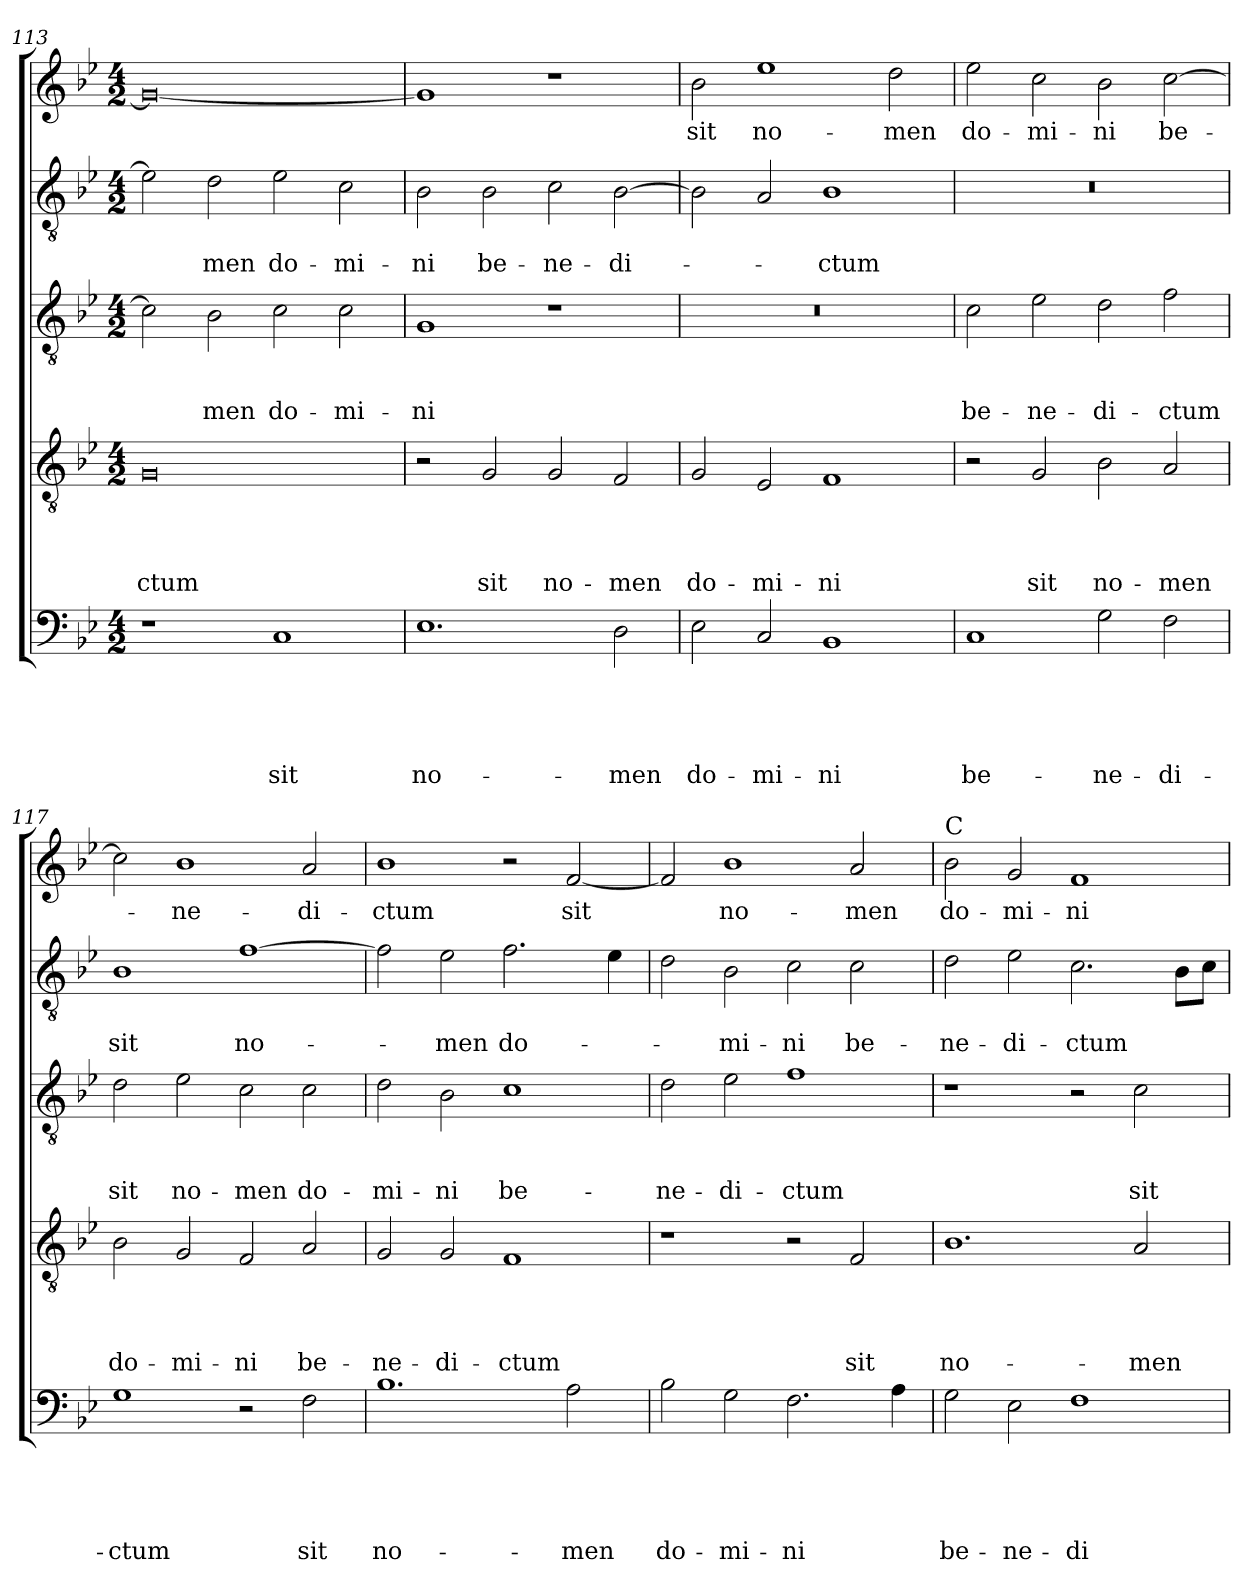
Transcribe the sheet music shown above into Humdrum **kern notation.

**kern	**text	**text	**text	**text	**text	**kern	**text	**text	**text	**text	**kern	**text	**text	**text	**kern	**text	**text	**kern	**text
*part5	*part5	*part5	*part5	*part5	*part5	*part4	*part4	*part4	*part4	*part4	*part3	*part3	*part3	*part3	*part2	*part2	*part2	*part1	*part1
*staff5	*staff5	*staff5	*staff5	*staff5	*staff5	*staff4	*staff4	*staff4	*staff4	*staff4	*staff3	*staff3	*staff3	*staff3	*staff2	*staff2	*staff2	*staff1	*staff1
*clefF4	*	*	*	*	*	*clefGv2	*	*	*	*	*clefGv2	*	*	*	*clefGv2	*	*	*clefG2	*
*k[b-e-]	*	*	*	*	*	*k[b-e-]	*	*	*	*	*k[b-e-]	*	*	*	*k[b-e-]	*	*	*k[b-e-]	*
*g:	*	*	*	*	*	*g:	*	*	*	*	*g:	*	*	*	*g:	*	*	*g:	*
*M4/2	*	*	*	*	*	*M4/2	*	*	*	*	*M4/2	*	*	*	*M4/2	*	*	*M4/2	*
=113	=113	=113	=113	=113	=113	=113	=113	=113	=113	=113	=113	=113	=113	=113	=113	=113	=113	=113	=113
!	!	!	!	!	!	!	!	!	!	!LO:LY:b	!	!	!	!	!	!	!	!	!
1r	.	.	.	.	.	0G	.	.	.	-ctum	2c\]	.	.	.	2e-\]	.	.	0g_	.
!	!	!	!	!	!	!	!	!	!	!	!	!	!	!LO:LY:b	!	!	!LO:LY:b	!	!
.	.	.	.	.	.	.	.	.	.	.	2B-\	.	.	-men	2d\	.	-men	.	.
!	!	!	!	!	!LO:LY:b	!	!	!	!	!	!	!	!	!LO:LY:b	!	!	!LO:LY:b	!	!
1C	.	.	.	.	sit	.	.	.	.	.	2c\	.	.	do-	2e-\	.	do-	.	.
!	!	!	!	!	!	!	!	!	!	!	!	!	!	!LO:LY:b	!	!	!LO:LY:b	!	!
.	.	.	.	.	.	.	.	.	.	.	2c\	.	.	-mi-	2c\	.	-mi-	.	.
=114	=114	=114	=114	=114	=114	=114	=114	=114	=114	=114	=114	=114	=114	=114	=114	=114	=114	=114	=114
!	!	!	!	!	!LO:LY:b	!	!	!	!	!	!	!	!	!LO:LY:b	!	!	!LO:LY:b	!	!
1.E-	.	.	.	.	no-	2r	.	.	.	.	1G	.	.	-ni	2B-\	.	-ni	1g]	.
!	!	!	!	!	!	!	!	!	!	!LO:LY:b	!	!	!	!	!	!	!LO:LY:b	!	!
.	.	.	.	.	.	2G/	.	.	.	sit	.	.	.	.	2B-\	.	be-	.	.
!	!	!	!	!	!	!	!	!	!	!LO:LY:b	!	!	!	!	!	!	!LO:LY:b	!	!
.	.	.	.	.	.	2G/	.	.	.	no-	1r	.	.	.	2c\	.	-ne-	1r	.
!	!	!	!	!	!LO:LY:b	!	!	!	!	!LO:LY:b	!	!	!	!	!	!	!LO:LY:b	!	!
2D\	.	.	.	.	-men	2F/	.	.	.	-men	.	.	.	.	[2B-\	.	-di-	.	.
!!LO:LB:g=z
=115	=115	=115	=115	=115	=115	=115	=115	=115	=115	=115	=115	=115	=115	=115	=115	=115	=115	=115	=115
!	!	!	!	!	!LO:LY:b	!	!	!	!	!LO:LY:b	!	!	!	!	!	!	!	!	!LO:LY:b
2E-\	.	.	.	.	do-	2G/	.	.	.	do-	0r	.	.	.	2B-\]	.	.	2b-\	sit
!	!	!	!	!	!LO:LY:b	!	!	!	!	!LO:LY:b	!	!	!	!	!	!	!	!	!LO:LY:b
2C/	.	.	.	.	-mi-	2E-/	.	.	.	-mi-	.	.	.	.	2A/	.	.	1ee-	no-
!	!	!	!	!	!LO:LY:b	!	!	!	!	!LO:LY:b	!	!	!	!	!	!	!LO:LY:b	!	!
1BB-	.	.	.	.	-ni	1F	.	.	.	-ni	.	.	.	.	1B-	.	-ctum	.	.
!	!	!	!	!	!	!	!	!	!	!	!	!	!	!	!	!	!	!	!LO:LY:b
.	.	.	.	.	.	.	.	.	.	.	.	.	.	.	.	.	.	2dd\	-men
=116	=116	=116	=116	=116	=116	=116	=116	=116	=116	=116	=116	=116	=116	=116	=116	=116	=116	=116	=116
!	!	!	!	!	!LO:LY:b	!	!	!	!	!	!	!	!	!LO:LY:b	!	!	!	!	!LO:LY:b
1C	.	.	.	.	be-	2r	.	.	.	.	2c\	.	.	be-	0r	.	.	2ee-\	do-
!	!	!	!	!	!	!	!	!	!	!LO:LY:b	!	!	!	!LO:LY:b	!	!	!	!	!LO:LY:b
.	.	.	.	.	.	2G/	.	.	.	sit	2e-\	.	.	-ne-	.	.	.	2cc\	-mi-
!	!	!	!	!	!LO:LY:b	!	!	!	!	!LO:LY:b	!	!	!	!LO:LY:b	!	!	!	!	!LO:LY:b
2G\	.	.	.	.	-ne-	2B-\	.	.	.	no-	2d\	.	.	-di-	.	.	.	2b-\	-ni
!	!	!	!	!	!LO:LY:b	!	!	!	!	!LO:LY:b	!	!	!	!LO:LY:b	!	!	!	!	!LO:LY:b
2F\	.	.	.	.	-di-	2A/	.	.	.	-men	2f\	.	.	-ctum	.	.	.	[2cc\	be-
=117	=117	=117	=117	=117	=117	=117	=117	=117	=117	=117	=117	=117	=117	=117	=117	=117	=117	=117	=117
!	!	!	!	!	!LO:LY:b	!	!	!	!	!LO:LY:b	!	!	!	!LO:LY:b	!	!	!LO:LY:b	!	!
1G	.	.	.	.	-ctum	2B-\	.	.	.	do-	2d\	.	.	sit	1B-	.	sit	2cc\]	.
!	!	!	!	!	!	!	!	!	!	!LO:LY:b	!	!	!	!LO:LY:b	!	!	!	!	!LO:LY:b
.	.	.	.	.	.	2G/	.	.	.	-mi-	2e-\	.	.	no-	.	.	.	1b-	-ne-
!	!	!	!	!	!	!	!	!	!	!LO:LY:b	!	!	!	!LO:LY:b	!	!	!LO:LY:b	!	!
2r	.	.	.	.	.	2F/	.	.	.	-ni	2c\	.	.	-men	[1f	.	no-	.	.
!	!	!	!	!	!LO:LY:b	!	!	!	!	!LO:LY:b	!	!	!	!LO:LY:b	!	!	!	!	!LO:LY:b
2F\	.	.	.	.	sit	2A/	.	.	.	be-	2c\	.	.	do-	.	.	.	2a/	-di-
=118	=118	=118	=118	=118	=118	=118	=118	=118	=118	=118	=118	=118	=118	=118	=118	=118	=118	=118	=118
!	!	!	!	!	!LO:LY:b	!	!	!	!	!LO:LY:b	!	!	!	!LO:LY:b	!	!	!	!	!LO:LY:b
1.B-	.	.	.	.	no-	2G/	.	.	.	-ne-	2d\	.	.	-mi-	2f\]	.	.	1b-	-ctum
!	!	!	!	!	!	!	!	!	!	!LO:LY:b	!	!	!	!LO:LY:b	!	!	!LO:LY:b	!	!
.	.	.	.	.	.	2G/	.	.	.	-di-	2B-\	.	.	-ni	2e-\	.	-men	.	.
!	!	!	!	!	!	!	!	!	!	!LO:LY:b	!	!	!	!LO:LY:b	!	!	!LO:LY:b	!	!
.	.	.	.	.	.	1F	.	.	.	-ctum	1c	.	.	be-	2.f\	.	do-	2r	.
!	!	!	!	!	!LO:LY:b	!	!	!	!	!	!	!	!	!	!	!	!	!	!LO:LY:b
2A\	.	.	.	.	-men	.	.	.	.	.	.	.	.	.	.	.	.	[2f/	sit
.	.	.	.	.	.	.	.	.	.	.	.	.	.	.	4e-\	.	.	.	.
=119	=119	=119	=119	=119	=119	=119	=119	=119	=119	=119	=119	=119	=119	=119	=119	=119	=119	=119	=119
!	!	!	!	!	!LO:LY:b	!	!	!	!	!	!	!	!	!LO:LY:b	!	!	!	!	!
2B-\	.	.	.	.	do-	1r	.	.	.	.	2d\	.	.	-ne-	2d\	.	.	2f/]	.
!	!	!	!	!	!LO:LY:b	!	!	!	!	!	!	!	!	!LO:LY:b	!	!	!LO:LY:b	!	!LO:LY:b
2G\	.	.	.	.	-mi-	.	.	.	.	.	2e-\	.	.	-di-	2B-\	.	-mi-	1b-	no-
!	!	!	!	!	!LO:LY:b	!	!	!	!	!	!	!	!	!LO:LY:b	!	!	!LO:LY:b	!	!
2.F\	.	.	.	.	-ni	2r	.	.	.	.	1f	.	.	-ctum	2c\	.	-ni	.	.
!	!	!	!	!	!	!	!	!	!	!LO:LY:b	!	!	!	!	!	!	!LO:LY:b	!	!LO:LY:b
.	.	.	.	.	.	2F/	.	.	.	sit	.	.	.	.	2c\	.	be-	2a/	-men
4A\	.	.	.	.	.	.	.	.	.	.	.	.	.	.	.	.	.	.	.
=120	=120	=120	=120	=120	=120	=120	=120	=120	=120	=120	=120	=120	=120	=120	=120	=120	=120	=120	=120
!	!	!	!	!	!	!	!	!	!	!	!	!	!	!	!	!	!	!LO:TX:a:t=C	!
!	!	!	!	!	!LO:LY:b	!	!	!	!	!LO:LY:b	!	!	!	!	!	!	!LO:LY:b	!	!LO:LY:b
2G\	.	.	.	.	be-	1.B-	.	.	.	no-	1r	.	.	.	2d\	.	-ne-	2b-\	do-
!	!	!	!	!	!LO:LY:b	!	!	!	!	!	!	!	!	!	!	!	!LO:LY:b	!	!LO:LY:b
2E-\	.	.	.	.	-ne-	.	.	.	.	.	.	.	.	.	2e-\	.	-di-	2g/	-mi-
!	!	!	!	!	!LO:LY:b	!	!	!	!	!	!	!	!	!	!	!	!LO:LY:b	!	!LO:LY:b
1F	.	.	.	.	-di-	.	.	.	.	.	2r	.	.	.	2.c\	.	-ctum	1f	-ni
!	!	!	!	!	!	!	!	!	!	!LO:LY:b	!	!	!	!LO:LY:b	!	!	!	!	!
.	.	.	.	.	.	2A/	.	.	.	-men	2c\	.	.	sit	.	.	.	.	.
.	.	.	.	.	.	.	.	.	.	.	.	.	.	.	8B-\L	.	.	.	.
.	.	.	.	.	.	.	.	.	.	.	.	.	.	.	8c\J	.	.	.	.
=	=	=	=	=	=	=	=	=	=	=	=	=	=	=	=	=	=	=	=
*-	*-	*-	*-	*-	*-	*-	*-	*-	*-	*-	*-	*-	*-	*-	*-	*-	*-	*-	*-
